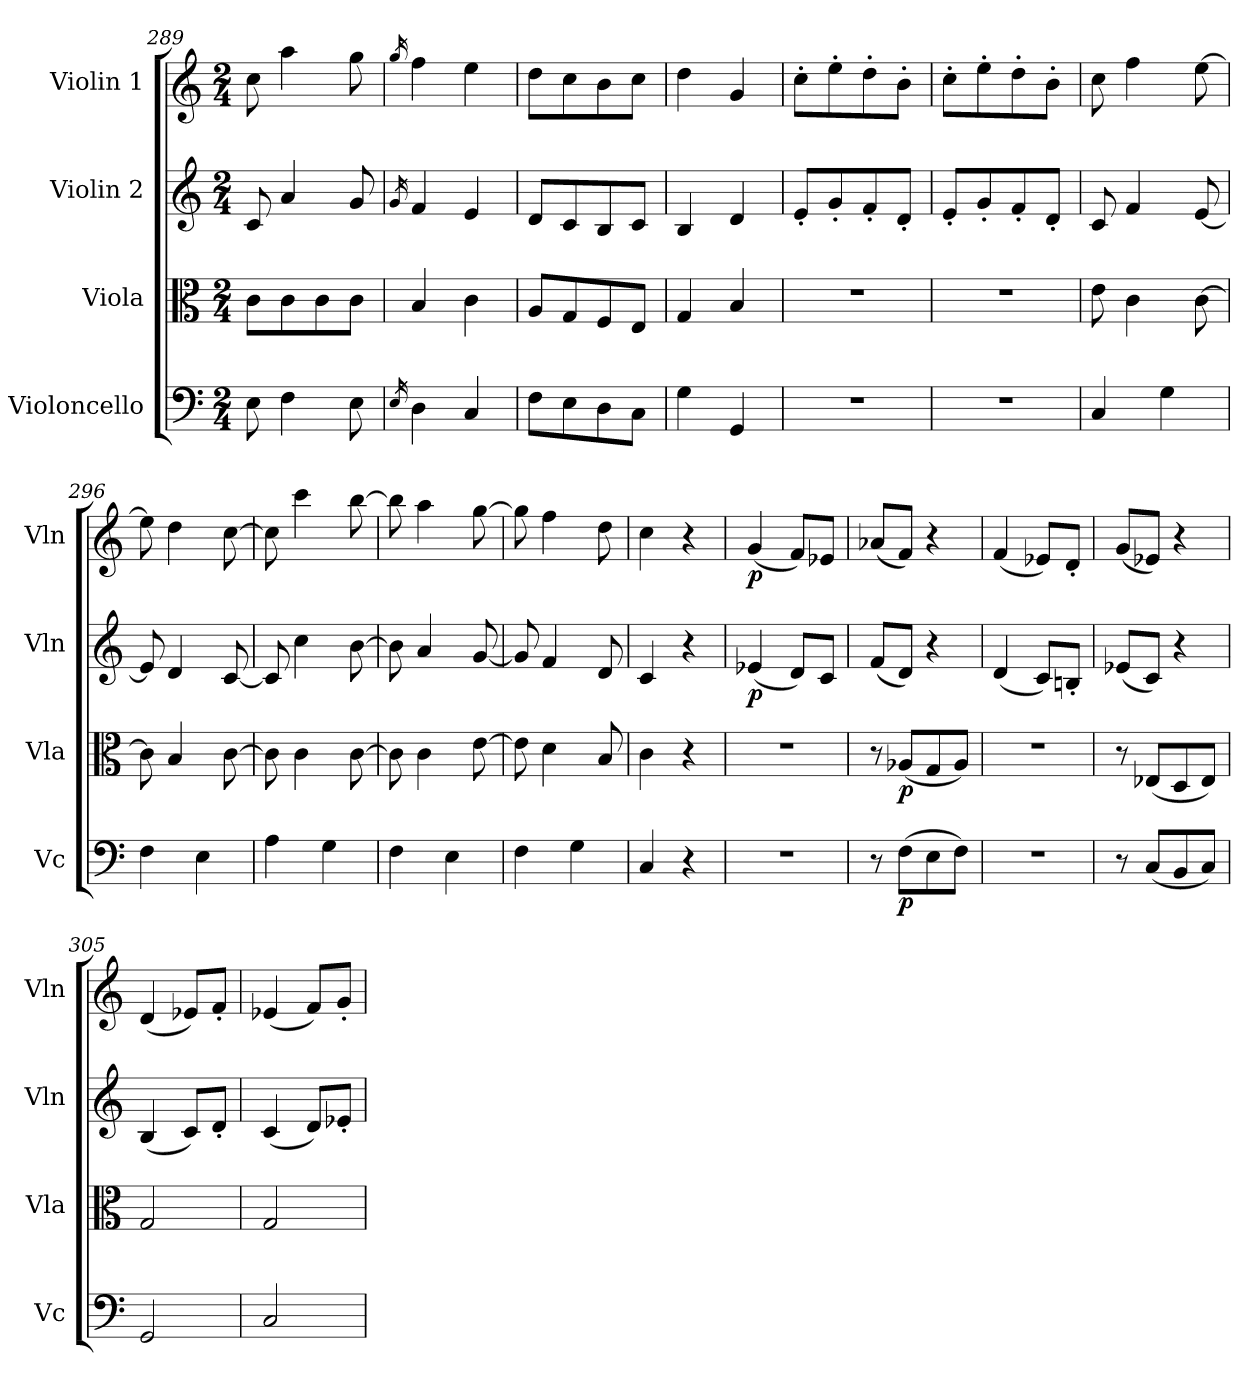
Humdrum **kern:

**kern	**dynam	**kern	**dynam	**kern	**dynam	**kern	**dynam
*part4	*part4	*part3	*part3	*part2	*part2	*part1	*part1
*staff4	*staff4	*staff3	*staff3	*staff2	*staff2	*staff1	*staff1
*I"Violoncello	*	*I"Viola	*	*I"Violin 2	*	*I"Violin 1	*
*I'Vc	*	*I'Vla	*	*I'Vln	*	*I'Vln	*
*clefF4	*	*clefC3	*	*clefG2	*	*clefG2	*
*k[]	*	*k[]	*	*k[]	*	*k[]	*
*M2/4	*	*M2/4	*	*M2/4	*	*M2/4	*
=289	=289	=289	=289	=289	=289	=289	=289
8E\	.	8c\L	.	8c/	.	8cc\	.
4F\	.	8c\	.	4a/	.	4aa\	.
.	.	8c\	.	.	.	.	.
8E\	.	8c\J	.	8g/	.	8gg\	.
=290	=290	=290	=290	=290	=290	=290	=290
16qE/	.	.	.	16qg/	.	16qgg/	.
4D\	.	4B/	.	4f/	.	4ff\	.
4C/	.	4c\	.	4e/	.	4ee\	.
=291	=291	=291	=291	=291	=291	=291	=291
8F\L	.	8A/L	.	8d/L	.	8dd\L	.
8E\	.	8G/	.	8c/	.	8cc\	.
8D\	.	8F/	.	8B/	.	8b\	.
8C\J	.	8E/J	.	8c/J	.	8cc\J	.
=292	=292	=292	=292	=292	=292	=292	=292
4G\	.	4G/	.	4B/	.	4dd\	.
4GG/	.	4B/	.	4d/	.	4g/	.
=293	=293	=293	=293	=293	=293	=293	=293
2r	.	2r	.	8e'/L	.	8cc'\L	.
.	.	.	.	8g'/	.	8ee'\	.
.	.	.	.	8f'/	.	8dd'\	.
.	.	.	.	8d'/J	.	8b'\J	.
=294	=294	=294	=294	=294	=294	=294	=294
2r	.	2r	.	8e'/L	.	8cc'\L	.
.	.	.	.	8g'/	.	8ee'\	.
.	.	.	.	8f'/	.	8dd'\	.
.	.	.	.	8d'/J	.	8b'\J	.
=295	=295	=295	=295	=295	=295	=295	=295
4C/	.	8e\	.	8c/	.	8cc\	.
.	.	4c\	.	4f/	.	4ff\	.
4G\	.	.	.	.	.	.	.
.	.	[8c\	.	[8e/	.	[8ee\	.
=296	=296	=296	=296	=296	=296	=296	=296
4F\	.	8c\]	.	8e/]	.	8ee\]	.
.	.	4B/	.	4d/	.	4dd\	.
4E\	.	.	.	.	.	.	.
.	.	[8c\	.	[8c/	.	[8cc\	.
=297	=297	=297	=297	=297	=297	=297	=297
4A\	.	8c\]	.	8c/]	.	8cc\]	.
.	.	4c\	.	4cc\	.	4ccc\	.
4G\	.	.	.	.	.	.	.
.	.	[8c\	.	[8b\	.	[8bb\	.
=298	=298	=298	=298	=298	=298	=298	=298
4F\	.	8c\]	.	8b\]	.	8bb\]	.
.	.	4c\	.	4a/	.	4aa\	.
4E\	.	.	.	.	.	.	.
.	.	[8e\	.	[8g/	.	[8gg\	.
=299	=299	=299	=299	=299	=299	=299	=299
4F\	.	8e\]	.	8g/]	.	8gg\]	.
.	.	4d\	.	4f/	.	4ff\	.
4G\	.	.	.	.	.	.	.
.	.	8B/	.	8d/	.	8dd\	.
=300	=300	=300	=300	=300	=300	=300	=300
4C/	.	4c\	.	4c/	.	4cc\	.
4r	.	4r	.	4r	.	4r	.
!!LO:LB:g=z
=301	=301	=301	=301	=301	=301	=301	=301
!	!	!	!	!	!LO:DY:b	!	!LO:DY:b
2r	.	2r	.	(<4e-X/	p	(<4g/	p
.	.	.	.	8d/L)	.	8f/L)	.
.	.	.	.	8c/J	.	8e-X/J	.
=302	=302	=302	=302	=302	=302	=302	=302
8r	.	8r	.	(<8f/L	.	(<8a-X/L	.
!	!LO:DY:b	!	!LO:DY:b	!	!	!	!
(>8F\L	p	(<8A-X/L	p	8d/J)	.	8f/J)	.
8E\	.	8G/	.	4r	.	4r	.
8F\J)	.	8A-/J)	.	.	.	.	.
=303	=303	=303	=303	=303	=303	=303	=303
2r	.	2r	.	(<4d/	.	(<4f/	.
.	.	.	.	8c/L)	.	8e-X/L)	.
.	.	.	.	8Bn'/J	.	8d'/J	.
=304	=304	=304	=304	=304	=304	=304	=304
8r	.	8r	.	(<8e-X/L	.	(<8g/L	.
(<8C/L	.	(<8E-X/L	.	8c/J)	.	8e-X/J)	.
8BB/	.	8D/	.	4r	.	4r	.
8C/J)	.	8E-/J)	.	.	.	.	.
=305	=305	=305	=305	=305	=305	=305	=305
2GG/	.	2G/	.	(<4B/	.	(<4d/	.
.	.	.	.	8c/L)	.	8e-X/L)	.
.	.	.	.	8d'/J	.	8f'/J	.
=306	=306	=306	=306	=306	=306	=306	=306
2C/	.	2G/	.	(<4c/	.	(<4e-X/	.
.	.	.	.	8d/L)	.	8f/L)	.
.	.	.	.	8e-X'/J	.	8g'/J	.
=	=	=	=	=	=	=	=
*-	*-	*-	*-	*-	*-	*-	*-
